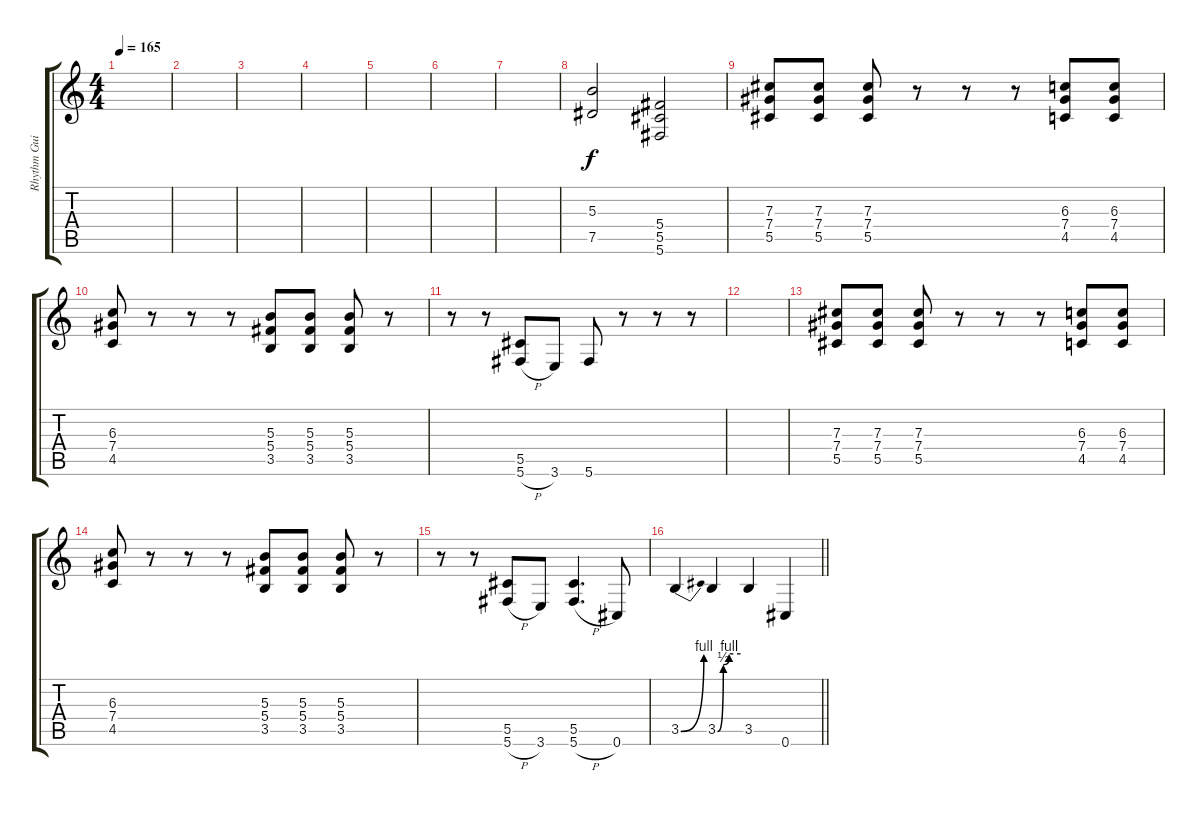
\track ("Rhythm Guitar" "Rhythm Gui") {instrument distortionguitar}
\staff {score tabs}
\tuning (Eb4 Bb3 Gb3 Db3 Ab2 Db2) {hide}
\ts (4 4)
\tempo 165
\clef g2
\ks c
|
|
|
|
|
|
|
(5.3 7.5).2 (5.4 5.5 5.6).2 |
(7.3 7.4 5.5).8 (7.3 7.4 5.5).8 (7.3 7.4 5.5).8 r.8 r.8 r.8 (6.3 7.4 4.5).8 (6.3 7.4 4.5).8 |
(6.3 7.4 4.5).8 r.8 r.8 r.8 (5.3 5.4 3.5).8 (5.3 5.4 3.5).8 (5.3 5.4 3.5).8 r.8 |
r.8 r.8 (5.5 5.6{h}).8 3.6.8 5.6.8 r.8 r.8 r.8 |
|
(7.3 7.4 5.5).8 (7.3 7.4 5.5).8 (7.3 7.4 5.5).8 r.8 r.8 r.8 (6.3 7.4 4.5).8 (6.3 7.4 4.5).8 |
(6.3 7.4 4.5).8 r.8 r.8 r.8 (5.3 5.4 3.5).8 (5.3 5.4 3.5).8 (5.3 5.4 3.5).8 r.8 |
r.8 r.8 (5.5 5.6{h}).8 3.6.8 (5.5 5.6{h}).4{d} 0.6.8 |
\barLineRight lightlight
3.5{be (bend 0 0 60 4)}.4 3.5{be (custom 0 0 15 2 30 4 60 4)}.4 3.5.4 0.6.4
